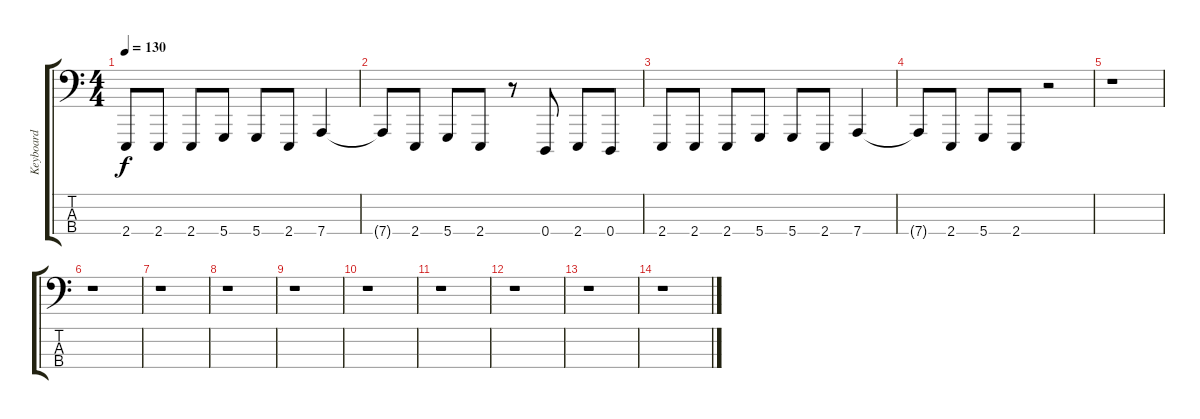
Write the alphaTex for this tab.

\track ("Keyboard" "Keyboard") {instrument pad3polysynth}
\staff {score tabs}
\tuning (G2 D2 A1 D1) {hide}
\ts (4 4)
\tempo 130
\clef f4
\ks c
2.4.8{dy f} 2.4.8 2.4.8 5.4.8 5.4.8 2.4.8 7.4.4 |
7.4{t}.8 2.4.8 5.4.8 2.4.8 r.8 0.4.8 2.4.8 0.4.8 |
2.4.8 2.4.8 2.4.8 5.4.8 5.4.8 2.4.8 7.4.4 |
7.4{t}.8 2.4.8 5.4.8 2.4.8 r.2 |
r.1 |
r.1 |
r.1 |
r.1 |
r.1 |
r.1 |
r.1 |
r.1 |
r.1 |
r.1
